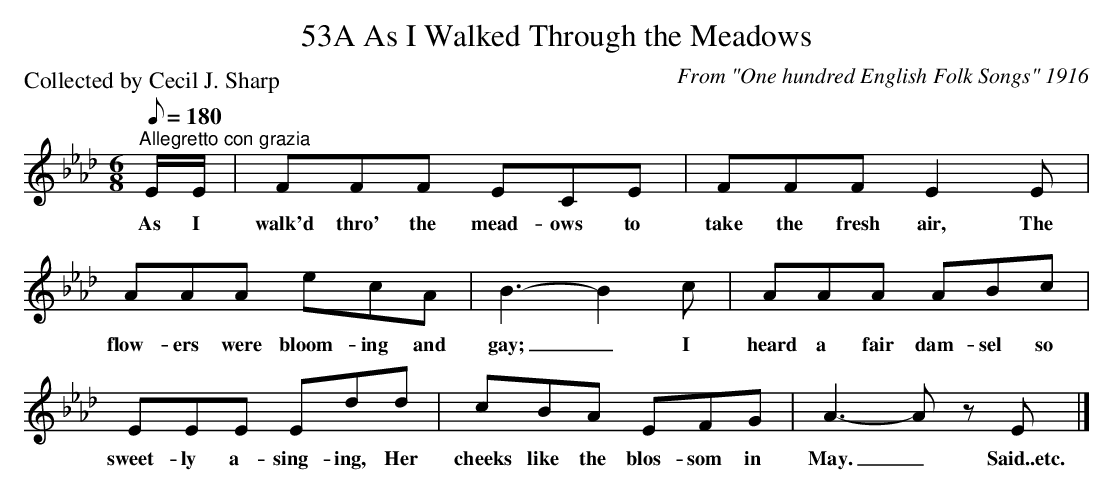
X:1
T:53A As I Walked Through the Meadows
C:From "One hundred English Folk Songs" 1916
P:Collected by Cecil J. Sharp
Q:1/8=180
L:1/8
M:6/8
K:Ab
"^Allegretto con grazia" E/E/ | FFF ECE | FFF E2 E |$ AAA ecA | B3- B2 c | AAA ABc |$ EEE Edd |
w: As I|walk'd thro' the mead- ows to|take the fresh air, The|flow- ers were bloom- ing and|gay; _ I|heard a fair dam- sel so|sweet- ly a- sing- ing, Her|
cBA EFG | A3- A z E |]
w: cheeks like the blos- som in|May. _ Said..etc.|
